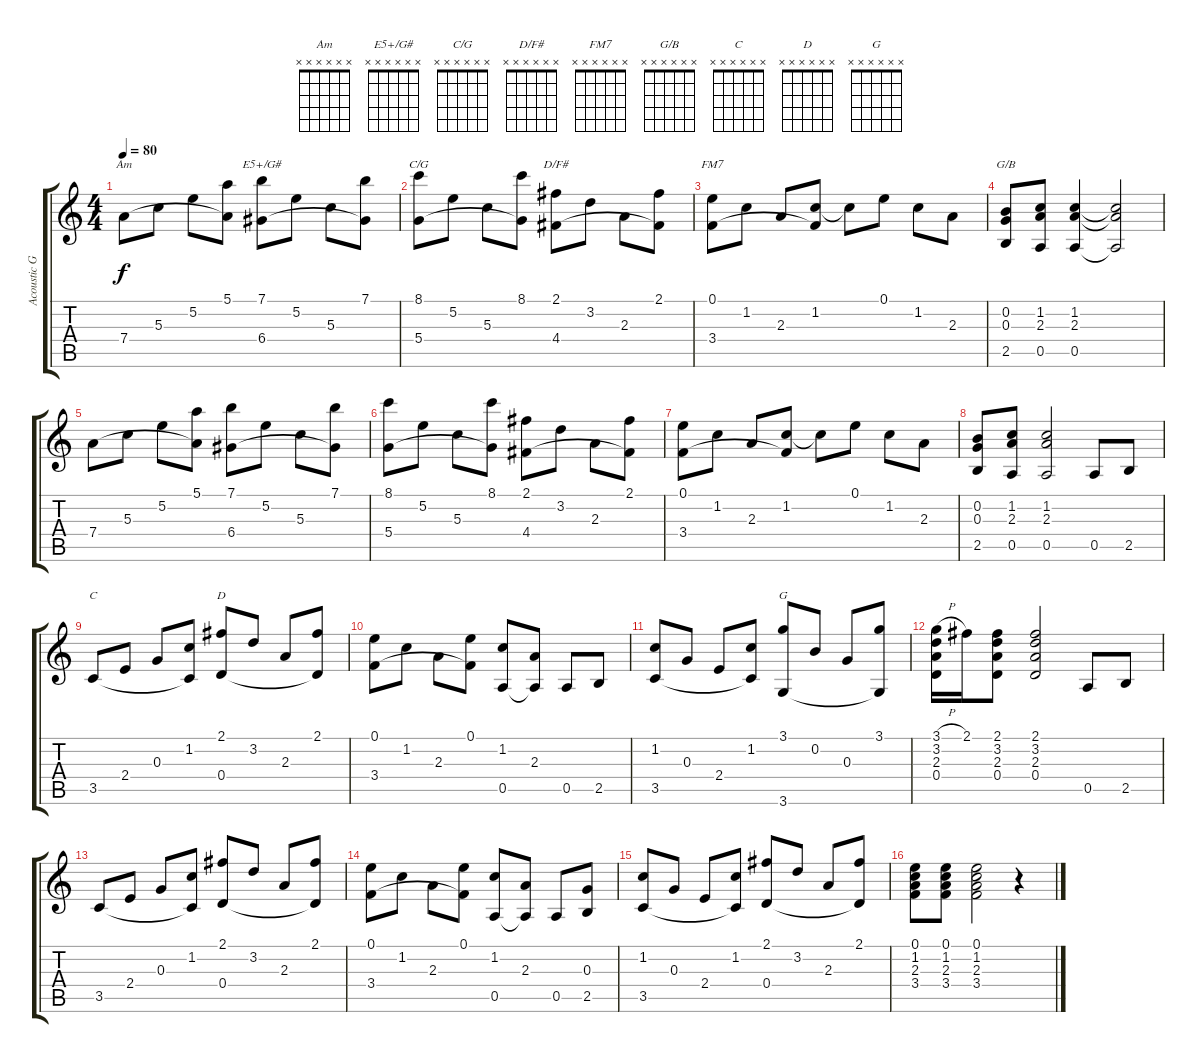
\track ("Acoustic Gutar - Jimmy Page" "Acoustic G") {instrument acousticguitarsteel}
\staff {score tabs}
\tuning (E4 B3 G3 D3 A2 E2) {hide}
\chord ("Am" x x x x x x) {firstfret 0}
\chord ("E5+/G#" x x x x x x) {firstfret 0}
\chord ("C/G" x x x x x x) {firstfret 0}
\chord ("D/F#" x x x x x x) {firstfret 0}
\chord ("FM7" x x x x x x) {firstfret 0}
\chord ("G/B" x x x x x x) {firstfret 0}
\chord ("C" x x x x x x) {firstfret 0}
\chord ("D" x x x x x x) {firstfret 0}
\chord ("G" x x x x x x) {firstfret 0}
\ts (4 4)
\tempo 80
\clef g2
\ks c
7.4.8{ch "Am" dy f} 5.3.8 5.2.8 (5.1 7.4{t}).8 (7.1 6.4).8{ch "E5+/G#"} 5.2.8 5.3.8 (7.1 6.4{t}).8 |
(8.1 5.4).8{ch "C/G"} 5.2.8 5.3.8 (8.1 5.4{t}).8 (2.1 4.4).8{ch "D/F#"} 3.2.8 2.3.8 (2.1 4.4{t}).8 |
(0.1 3.4).8{ch "FM7"} 1.2.8 2.3.8 (1.2 3.4{t}).8 1.2{t}.8 0.1.8 1.2.8 2.3.8 |
(0.2 0.3 2.5).8{ch "G/B"} (1.2 2.3 0.5).8 (1.2 2.3 0.5).4 (1.2{t} 2.3{t} 0.5{t}).2 |
7.4.8 5.3.8 5.2.8 (5.1 7.4{t}).8 (7.1 6.4).8 5.2.8 5.3.8 (7.1 6.4{t}).8 |
(8.1 5.4).8 5.2.8 5.3.8 (8.1 5.4{t}).8 (2.1 4.4).8 3.2.8 2.3.8 (2.1 4.4{t}).8 |
(0.1 3.4).8 1.2.8 2.3.8 (1.2 3.4{t}).8 1.2{t}.8 0.1.8 1.2.8 2.3.8 |
(0.2 0.3 2.5).8 (1.2 2.3 0.5).8 (1.2 2.3 0.5).2 0.5.8 2.5.8 |
3.5.8{ch "C"} 2.4.8 0.3.8 (1.2 3.5{t}).8 (2.1 0.4).8{ch "D"} 3.2.8 2.3.8 (2.1 0.4{t}).8 |
(0.1 3.4).8 1.2.8 2.3.8 (0.1 3.4{t}).8 (1.2 0.5).8 (2.3 0.5{t}).8 0.5.8 2.5.8 |
(1.2 3.5).8 0.3.8 2.4.8 (1.2 3.5{t}).8 (3.1 3.6).8{ch "G"} 0.2.8 0.3.8 (3.1 3.6{t}).8 |
(3.1{h} 3.2 2.3 0.4).16 2.1.16 (2.1 3.2 2.3 0.4).8 (2.1 3.2 2.3 0.4).2 0.5.8 2.5.8 |
3.5.8 2.4.8 0.3.8 (1.2 3.5{t}).8 (2.1 0.4).8 3.2.8 2.3.8 (2.1 0.4{t}).8 |
(0.1 3.4).8 1.2.8 2.3.8 (0.1 3.4{t}).8 (1.2 0.5).8 (2.3 0.5{t}).8 0.5.8 (0.3 2.5).8 |
(1.2 3.5).8 0.3.8 2.4.8 (1.2 3.5{t}).8 (2.1 0.4).8 3.2.8 2.3.8 (2.1 0.4{t}).8 |
(0.1 1.2 2.3 3.4).8 (0.1 1.2 2.3 3.4).8 (0.1 1.2 2.3 3.4).2 r.4
